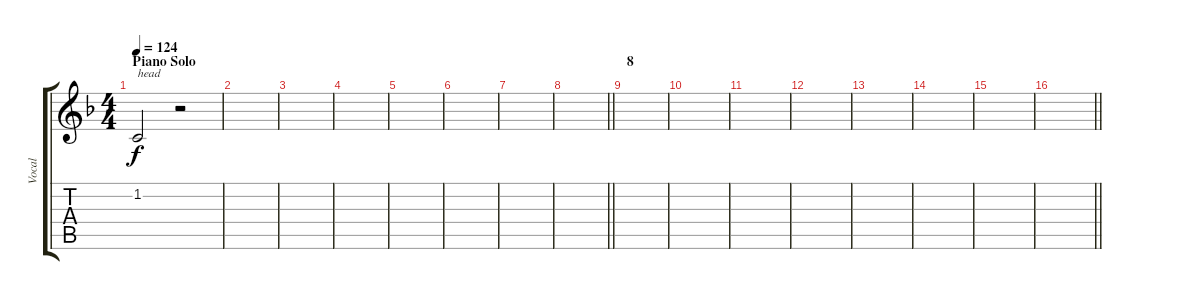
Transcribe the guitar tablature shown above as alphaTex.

\track ("Vocal" "Vocal") {instrument pad1newage}
\staff {score tabs}
\tuning (E4 B3 G3 D3 A2 E2) {hide}
\ts (4 4)
\section ("" "Piano Solo")
\tempo 124
\clef g2
\ks f
1.2.2{txt "head" dy f} r.2 |
|
|
|
|
|
|
\barLineRight lightlight
|
\section ("" "8")
|
|
|
|
|
|
|
\barLineRight lightlight
